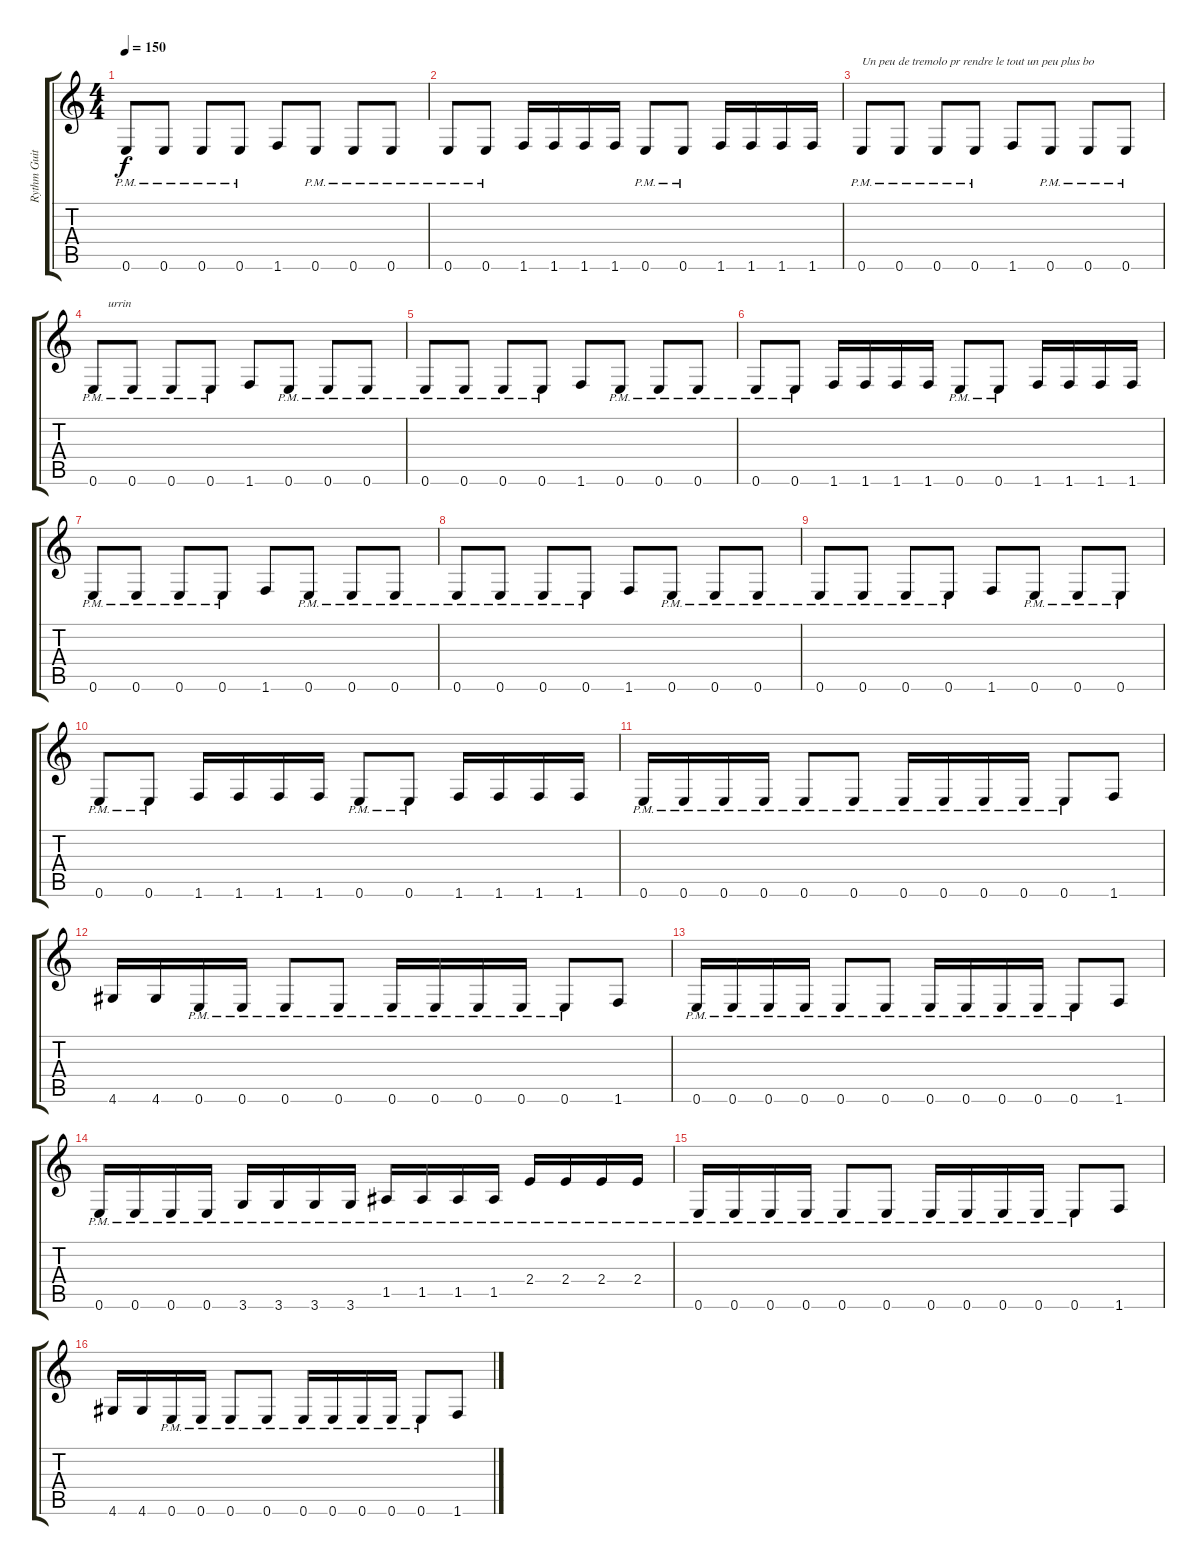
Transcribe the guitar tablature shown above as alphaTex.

\track ("Rythm Guitars" "Rythm Guit") {instrument distortionguitar}
\staff {score tabs}
\tuning (E4 B3 G3 D3 A2 E2) {hide}
\ts (4 4)
\tempo 150
\clef g2
\ks c
0.6{pm}.8{dy f} 0.6{pm}.8 0.6{pm}.8 0.6{pm}.8 1.6.8 0.6{pm}.8 0.6{pm}.8 0.6{pm}.8 |
0.6{pm}.8 0.6{pm}.8 1.6.16 1.6.16 1.6.16 1.6.16 0.6{pm}.8 0.6{pm}.8 1.6.16 1.6.16 1.6.16 1.6.16 |
0.6{pm}.8{txt "Un peu de tremolo pr rendre le tout un peu plus bo"} 0.6{pm}.8 0.6{pm}.8 0.6{pm}.8 1.6.8 0.6{pm}.8 0.6{pm}.8 0.6{pm}.8 |
0.6{pm}.8{txt "     urrin"} 0.6{pm}.8 0.6{pm}.8 0.6{pm}.8 1.6.8 0.6{pm}.8 0.6{pm}.8 0.6{pm}.8 |
0.6{pm}.8 0.6{pm}.8 0.6{pm}.8 0.6{pm}.8 1.6.8 0.6{pm}.8 0.6{pm}.8 0.6{pm}.8 |
0.6{pm}.8 0.6{pm}.8 1.6.16 1.6.16 1.6.16 1.6.16 0.6{pm}.8 0.6{pm}.8 1.6.16 1.6.16 1.6.16 1.6.16 |
0.6{pm}.8 0.6{pm}.8 0.6{pm}.8 0.6{pm}.8 1.6.8 0.6{pm}.8 0.6{pm}.8 0.6{pm}.8 |
0.6{pm}.8 0.6{pm}.8 0.6{pm}.8 0.6{pm}.8 1.6.8 0.6{pm}.8 0.6{pm}.8 0.6{pm}.8 |
0.6{pm}.8 0.6{pm}.8 0.6{pm}.8 0.6{pm}.8 1.6.8 0.6{pm}.8 0.6{pm}.8 0.6{pm}.8 |
0.6{pm}.8 0.6{pm}.8 1.6.16 1.6.16 1.6.16 1.6.16 0.6{pm}.8 0.6{pm}.8 1.6.16 1.6.16 1.6.16 1.6.16 |
0.6{pm}.16 0.6{pm}.16 0.6{pm}.16 0.6{pm}.16 0.6{pm}.8 0.6{pm}.8 0.6{pm}.16 0.6{pm}.16 0.6{pm}.16 0.6{pm}.16 0.6{pm}.8 1.6.8 |
4.6.16 4.6.16 0.6{pm}.16 0.6{pm}.16 0.6{pm}.8 0.6{pm}.8 0.6{pm}.16 0.6{pm}.16 0.6{pm}.16 0.6{pm}.16 0.6{pm}.8 1.6.8 |
0.6{pm}.16 0.6{pm}.16 0.6{pm}.16 0.6{pm}.16 0.6{pm}.8 0.6{pm}.8 0.6{pm}.16 0.6{pm}.16 0.6{pm}.16 0.6{pm}.16 0.6{pm}.8 1.6.8 |
0.6{pm}.16 0.6{pm}.16 0.6{pm}.16 0.6{pm}.16 3.6{pm}.16 3.6{pm}.16 3.6{pm}.16 3.6{pm}.16 1.5{pm}.16 1.5{pm}.16 1.5{pm}.16 1.5{pm}.16 2.4{pm}.16 2.4{pm}.16 2.4{pm}.16 2.4{pm}.16 |
0.6{pm}.16 0.6{pm}.16 0.6{pm}.16 0.6{pm}.16 0.6{pm}.8 0.6{pm}.8 0.6{pm}.16 0.6{pm}.16 0.6{pm}.16 0.6{pm}.16 0.6{pm}.8 1.6.8 |
4.6.16 4.6.16 0.6{pm}.16 0.6{pm}.16 0.6{pm}.8 0.6{pm}.8 0.6{pm}.16 0.6{pm}.16 0.6{pm}.16 0.6{pm}.16 0.6{pm}.8 1.6.8
